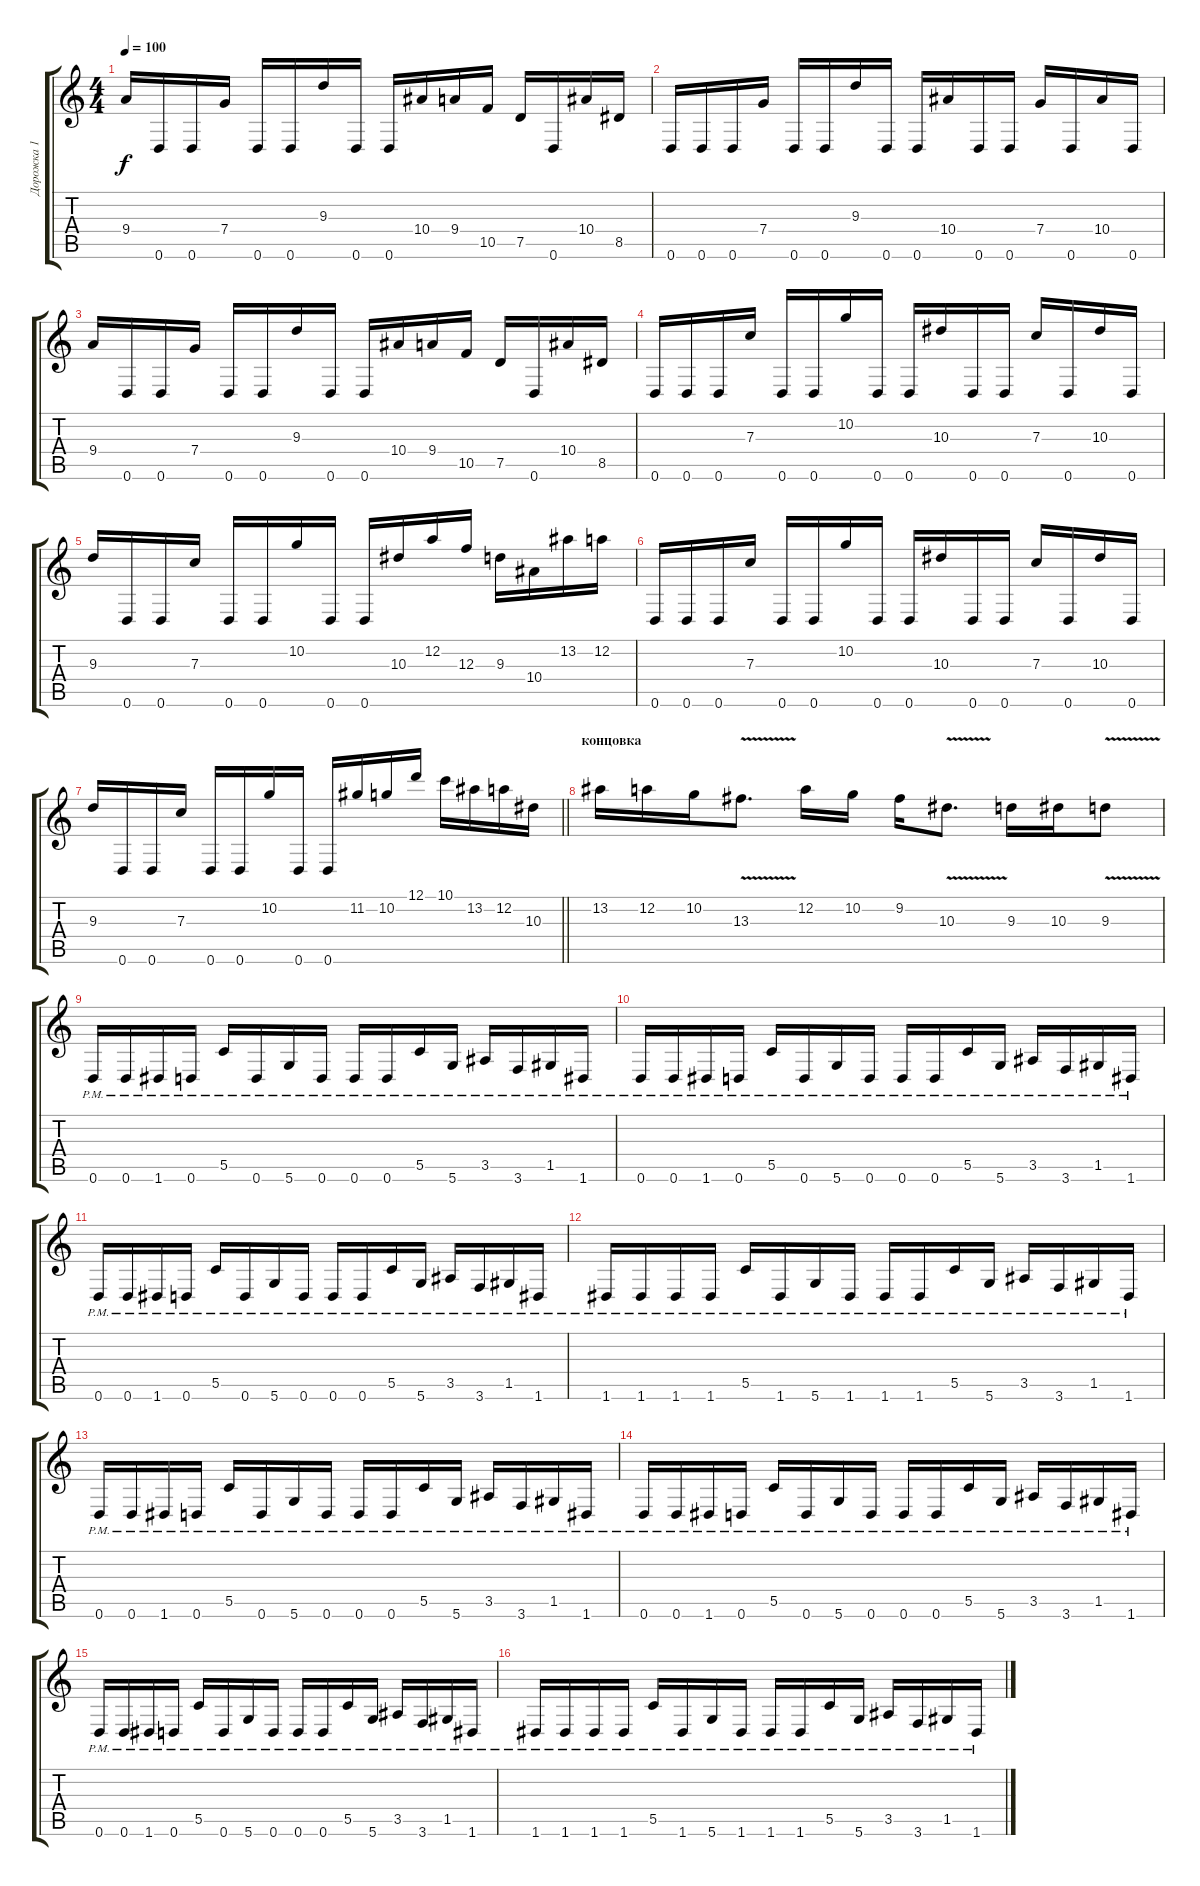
\track ("Дорожка 1" "Дорожка 1") {instrument overdrivenguitar}
\staff {score tabs}
\tuning (D4 A3 F3 C3 G2 D2) {hide}
\ts (4 4)
\tempo 100
\clef g2
\ks c
9.4.16{dy f} 0.6.16 0.6.16 7.4.16 0.6.16 0.6.16 9.3.16 0.6.16 0.6.16 10.4.16 9.4.16 10.5.16 7.5.16 0.6.16 10.4.16 8.5.16 |
0.6.16 0.6.16 0.6.16 7.4.16 0.6.16 0.6.16 9.3.16 0.6.16 0.6.16 10.4.16 0.6.16 0.6.16 7.4.16 0.6.16 10.4.16 0.6.16 |
9.4.16 0.6.16 0.6.16 7.4.16 0.6.16 0.6.16 9.3.16 0.6.16 0.6.16 10.4.16 9.4.16 10.5.16 7.5.16 0.6.16 10.4.16 8.5.16 |
0.6.16 0.6.16 0.6.16 7.3.16 0.6.16 0.6.16 10.2.16 0.6.16 0.6.16 10.3.16 0.6.16 0.6.16 7.3.16 0.6.16 10.3.16 0.6.16 |
9.3.16 0.6.16 0.6.16 7.3.16 0.6.16 0.6.16 10.2.16 0.6.16 0.6.16 10.3.16 12.2.16 12.3.16 9.3.16 10.4.16 13.2.16 12.2.16 |
0.6.16 0.6.16 0.6.16 7.3.16 0.6.16 0.6.16 10.2.16 0.6.16 0.6.16 10.3.16 0.6.16 0.6.16 7.3.16 0.6.16 10.3.16 0.6.16 |
\barLineRight lightlight
9.3.16 0.6.16 0.6.16 7.3.16 0.6.16 0.6.16 10.2.16 0.6.16 0.6.16 11.2.16 10.2.16 12.1.16 10.1.16 13.2.16 12.2.16 10.3.16 |
\section ("" "концовка")
13.2.16 12.2.16 10.2.16 13.3{v}.8{d} 12.2.16 10.2.16 9.2.16 10.3{v}.8{d} 9.3.16 10.3.16 9.3{v}.8 |
0.6{pm}.16 0.6{pm}.16 1.6{pm}.16 0.6{pm}.16 5.5{pm}.16 0.6{pm}.16 5.6{pm}.16 0.6{pm}.16 0.6{pm}.16 0.6{pm}.16 5.5{pm}.16 5.6{pm}.16 3.5{pm}.16 3.6{pm}.16 1.5{pm}.16 1.6{pm}.16 |
0.6{pm}.16 0.6{pm}.16 1.6{pm}.16 0.6{pm}.16 5.5{pm}.16 0.6{pm}.16 5.6{pm}.16 0.6{pm}.16 0.6{pm}.16 0.6{pm}.16 5.5{pm}.16 5.6{pm}.16 3.5{pm}.16 3.6{pm}.16 1.5{pm}.16 1.6{pm}.16 |
0.6{pm}.16 0.6{pm}.16 1.6{pm}.16 0.6{pm}.16 5.5{pm}.16 0.6{pm}.16 5.6{pm}.16 0.6{pm}.16 0.6{pm}.16 0.6{pm}.16 5.5{pm}.16 5.6{pm}.16 3.5{pm}.16 3.6{pm}.16 1.5{pm}.16 1.6{pm}.16 |
1.6{pm}.16 1.6{pm}.16 1.6{pm}.16 1.6{pm}.16 5.5{pm}.16 1.6{pm}.16 5.6{pm}.16 1.6{pm}.16 1.6{pm}.16 1.6{pm}.16 5.5{pm}.16 5.6{pm}.16 3.5{pm}.16 3.6{pm}.16 1.5{pm}.16 1.6{pm}.16 |
0.6{pm}.16{volume 0} 0.6{pm}.16 1.6{pm}.16 0.6{pm}.16 5.5{pm}.16 0.6{pm}.16 5.6{pm}.16 0.6{pm}.16 0.6{pm}.16 0.6{pm}.16 5.5{pm}.16 5.6{pm}.16 3.5{pm}.16 3.6{pm}.16 1.5{pm}.16 1.6{pm}.16 |
0.6{pm}.16 0.6{pm}.16 1.6{pm}.16 0.6{pm}.16 5.5{pm}.16 0.6{pm}.16 5.6{pm}.16 0.6{pm}.16 0.6{pm}.16 0.6{pm}.16 5.5{pm}.16 5.6{pm}.16 3.5{pm}.16 3.6{pm}.16 1.5{pm}.16 1.6{pm}.16 |
0.6{pm}.16 0.6{pm}.16 1.6{pm}.16 0.6{pm}.16 5.5{pm}.16 0.6{pm}.16 5.6{pm}.16 0.6{pm}.16 0.6{pm}.16 0.6{pm}.16 5.5{pm}.16 5.6{pm}.16 3.5{pm}.16 3.6{pm}.16 1.5{pm}.16 1.6{pm}.16 |
1.6{pm}.16 1.6{pm}.16 1.6{pm}.16 1.6{pm}.16 5.5{pm}.16 1.6{pm}.16 5.6{pm}.16 1.6{pm}.16 1.6{pm}.16 1.6{pm}.16 5.5{pm}.16 5.6{pm}.16 3.5{pm}.16 3.6{pm}.16 1.5{pm}.16 1.6{pm}.16
